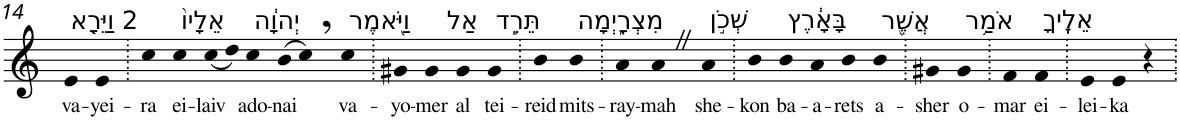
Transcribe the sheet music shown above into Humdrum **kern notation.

**kern	**text
*part1	*part1
*staff1	*staff1
*I"Piano	*
*I'Pno	*
!!LO:PB:g=z
*clefG2	*
*k[]	*
=14	=14
!LO:TX:a:t=2 וַיֵּרָ֤א	!
!	!LO:LY:b
4e	va-
!	!LO:LY:b
4e	-yei-
=15.	=15.
!	!LO:LY:b
4cc	-ra
!LO:TX:a:t=אֵלָיו֙	!
!	!LO:LY:b
4cc	ei-
!	!LO:LY:b
(<8cc	-laiv
8dd)	.
!LO:TX:a:t=יְהוָ֔ה	!
!	!LO:LY:b
4cc	ado-
!	!LO:LY:b
(>8b	-nai
8cc,)	.
!LO:TX:a:t=וַיֹּ֖אמֶר	!
!	!LO:LY:b
4cc	va-
=16.	=16.
!	!LO:LY:b
4g#X	-yo-
!	!LO:LY:b
4g#	-mer
!LO:TX:a:t=אַל	!
!	!LO:LY:b
4g#	al
!LO:TX:a:t=תֵּרֵ֣ד	!
!	!LO:LY:b
4g#	tei-
=17.	=17.
!	!LO:LY:b
4b	-reid
!LO:TX:a:t=מִצְרָ֑יְמָה	!
!	!LO:LY:b
4b	mits-
=18.	=18.
!	!LO:LY:b
4a	-ray-
!	!LO:LY:b
4aZ	-mah
!LO:TX:a:t=שְׁכֹ֣ן	!
!	!LO:LY:b
4a	she-
=19.	=19.
!	!LO:LY:b
4b	-kon
!LO:TX:a:t=בָּאָ֔רֶץ	!
!	!LO:LY:b
4b	ba-
!	!LO:LY:b
4a	-a-
!	!LO:LY:b
4b	-rets
!LO:TX:a:t=אֲשֶׁ֖ר	!
!	!LO:LY:b
4b	a-
=20.	=20.
!	!LO:LY:b
4g#X	-sher
!LO:TX:a:t=אֹמַ֥ר	!
!	!LO:LY:b
4g#	o-
=21.	=21.
!	!LO:LY:b
4f	-mar
!LO:TX:a:t=אֵלֶֽיךָ	!
!	!LO:LY:b
4f	ei-
=22.	=22.
!	!LO:LY:b
4e	-lei-
!	!LO:LY:b
4e	-ka
4r	.
=.	=.
*-	*-
